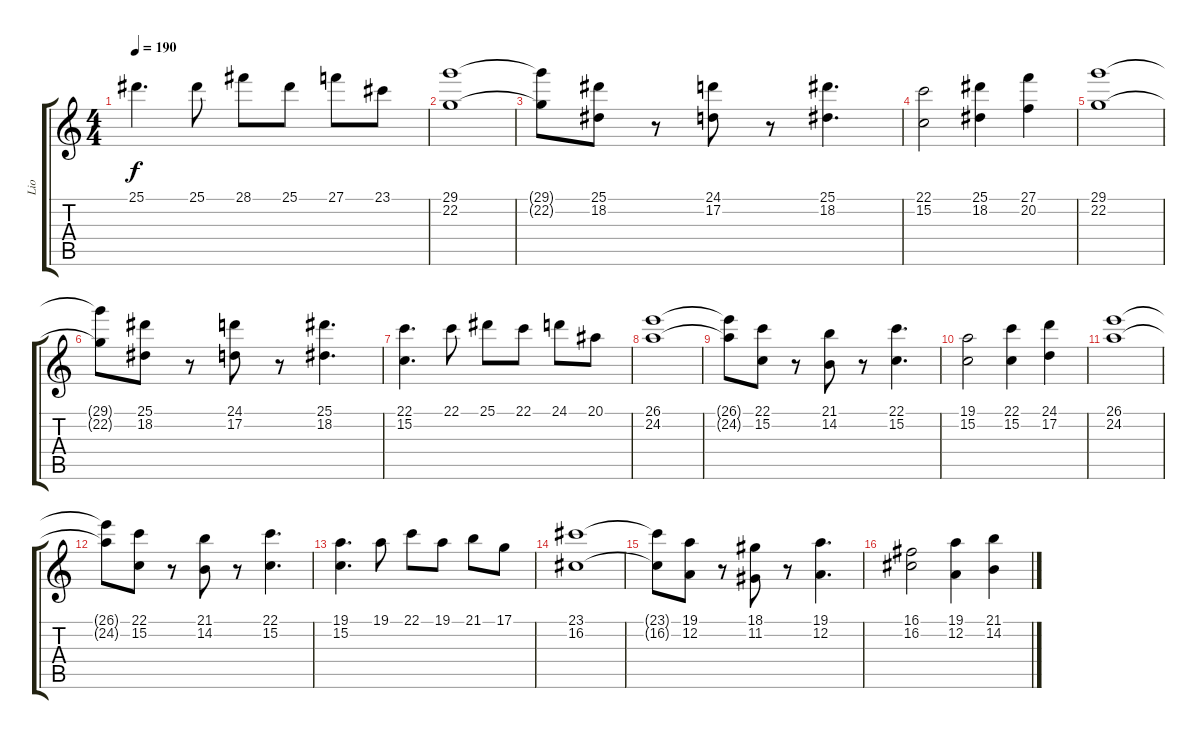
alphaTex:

\track ("Lio" "Lio") {instrument stringensemble1}
\staff {score tabs}
\tuning (D4 A3 F3 C3 G2 D2) {hide}
\ts (4 4)
\tempo 190
\clef g2
\ks c
25.1.4{d dy f} 25.1.8 28.1.8 25.1.8 27.1.8 23.1.8 |
(29.1 22.2).1 |
(29.1{t} 22.2{t}).8 (25.1 18.2).8 r.8 (24.1 17.2).8 r.8 (25.1 18.2).4{d} |
(22.1 15.2).2 (25.1 18.2).4 (27.1 20.2).4 |
(29.1 22.2).1 |
(29.1{t} 22.2{t}).8 (25.1 18.2).8 r.8 (24.1 17.2).8 r.8 (25.1 18.2).4{d} |
(22.1 15.2).4{d} 22.1.8 25.1.8 22.1.8 24.1.8 20.1.8 |
(26.1 24.2).1 |
(26.1{t} 24.2{t}).8 (22.1 15.2).8 r.8 (21.1 14.2).8 r.8 (22.1 15.2).4{d} |
(19.1 15.2).2 (22.1 15.2).4 (24.1 17.2).4 |
(26.1 24.2).1 |
(26.1{t} 24.2{t}).8 (22.1 15.2).8 r.8 (21.1 14.2).8 r.8 (22.1 15.2).4{d} |
(19.1 15.2).4{d} 19.1.8 22.1.8 19.1.8 21.1.8 17.1.8 |
(23.1 16.2).1 |
(23.1{t} 16.2{t}).8 (19.1 12.2).8 r.8 (18.1 11.2).8 r.8 (19.1 12.2).4{d} |
(16.1 16.2).2 (19.1 12.2).4 (21.1 14.2).4
